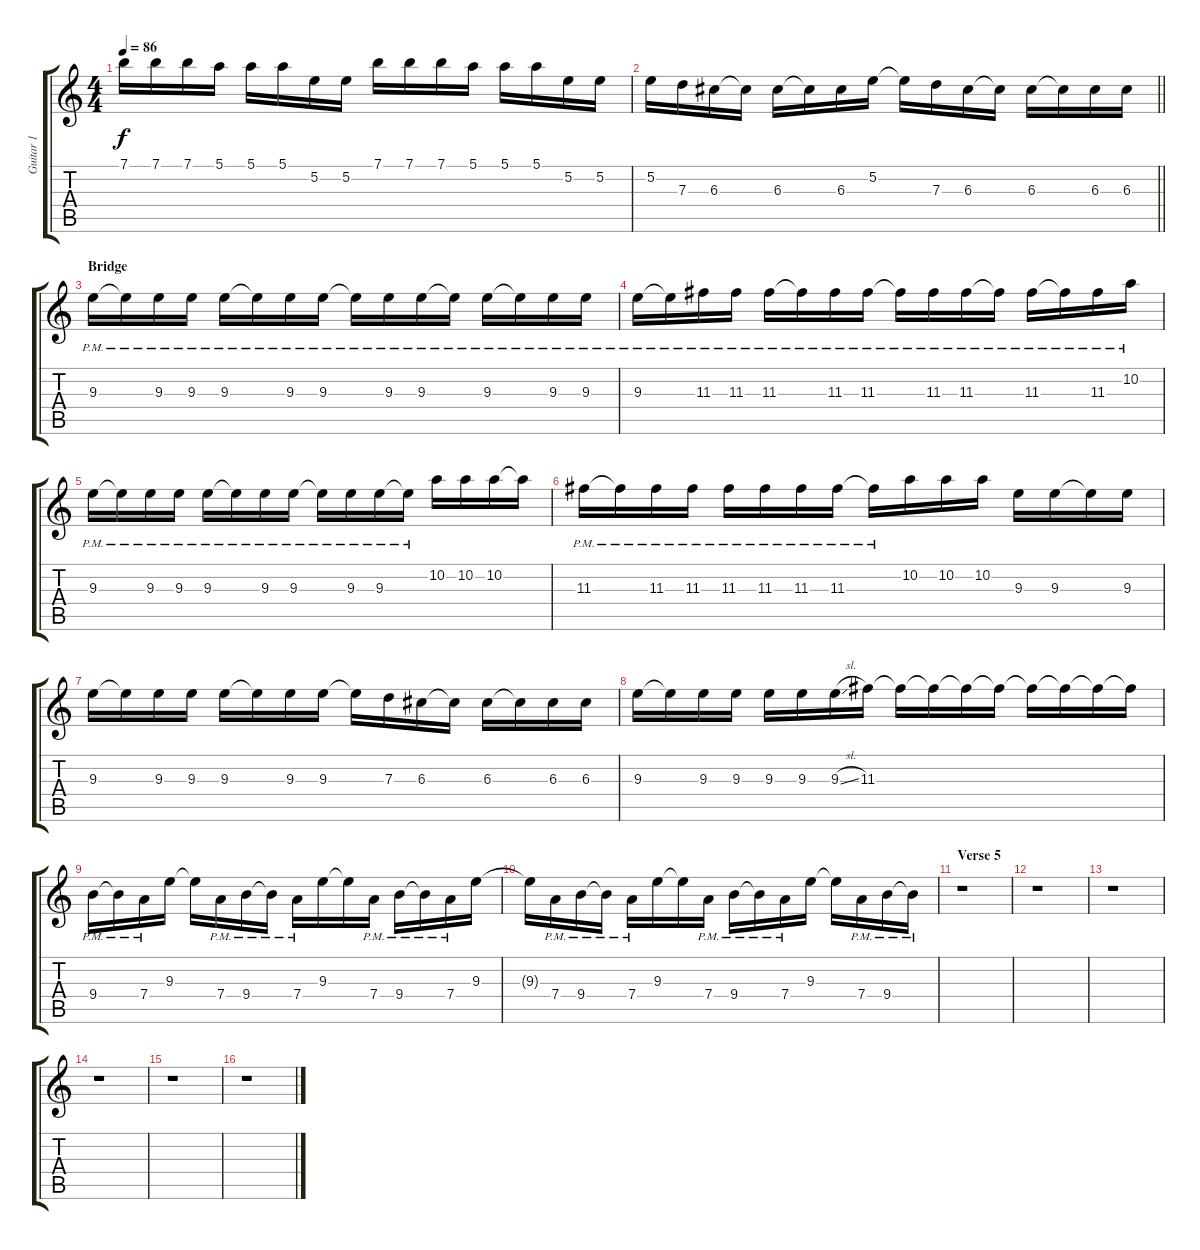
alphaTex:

\track ("Guitar 1" "Guitar 1") {instrument electricguitarclean}
\staff {score tabs}
\tuning (E4 B3 G3 D3 A2 E2) {hide}
\ts (4 4)
\tempo 86
\clef g2
\ks c
7.1.16{dy f} 7.1.16 7.1.16 5.1.16 5.1.16 5.1.16 5.2.16 5.2.16 7.1.16 7.1.16 7.1.16 5.1.16 5.1.16 5.1.16 5.2.16 5.2.16 |
\barLineRight lightlight
5.2.16 7.3.16 6.3.16 6.3{t}.16 6.3.16 6.3{t}.16 6.3.16 5.2.16 5.2{t}.16 7.3.16 6.3.16 6.3{t}.16 6.3.16 6.3{t}.16 6.3.16 6.3.16 |
\section ("" "Bridge")
9.3{pm}.16 9.3{pm t}.16 9.3{pm}.16 9.3{pm}.16 9.3{pm}.16 9.3{pm t}.16 9.3{pm}.16 9.3{pm}.16 9.3{pm t}.16 9.3{pm}.16 9.3{pm}.16 9.3{pm t}.16 9.3{pm}.16 9.3{pm t}.16 9.3{pm}.16 9.3{pm}.16 |
9.3{pm}.16 9.3{pm t}.16 11.3{pm}.16 11.3{pm}.16 11.3{pm}.16 11.3{pm t}.16 11.3{pm}.16 11.3{pm}.16 11.3{pm t}.16 11.3{pm}.16 11.3{pm}.16 11.3{pm t}.16 11.3{pm}.16 11.3{pm t}.16 11.3{pm}.16 10.2{pm}.16 |
9.3{pm}.16 9.3{pm t}.16 9.3{pm}.16 9.3{pm}.16 9.3{pm}.16 9.3{pm t}.16 9.3{pm}.16 9.3{pm}.16 9.3{pm t}.16 9.3{pm}.16 9.3{pm}.16 9.3{pm t}.16 10.2.16 10.2.16 10.2.16 10.2{t}.16 |
11.3{pm}.16 11.3{pm t}.16 11.3{pm}.16 11.3{pm}.16 11.3{pm}.16 11.3{pm}.16 11.3{pm}.16 11.3{pm}.16 11.3{pm t}.16 10.2.16 10.2.16 10.2.16 9.3.16 9.3.16 9.3{t}.16 9.3.16 |
9.3.16 9.3{t}.16 9.3.16 9.3.16 9.3.16 9.3{t}.16 9.3.16 9.3.16 9.3{t}.16 7.3.16 6.3.16 6.3{t}.16 6.3.16 6.3{t}.16 6.3.16 6.3.16 |
9.3.16 9.3{t}.16 9.3.16 9.3.16 9.3.16 9.3.16 9.3{sl}.16 11.3.16 11.3{t}.16 11.3{t}.16 11.3{t}.16 11.3{t}.16 11.3{t}.16 11.3{t}.16 11.3{t}.16 11.3{t}.16 |
9.4{pm}.16 9.4{pm t}.16 7.4{pm}.16 9.3.16 9.3{t}.16 7.4{pm}.16 9.4{pm}.16 9.4{pm t}.16 7.4{pm}.16 9.3.16 9.3{t}.16 7.4{pm}.16 9.4{pm}.16 9.4{pm t}.16 7.4{pm}.16 9.3.16 |
9.3{t}.16 7.4{pm}.16 9.4{pm}.16 9.4{pm t}.16 7.4{pm}.16 9.3.16 9.3{t}.16 7.4{pm}.16 9.4{pm}.16 9.4{pm t}.16 7.4{pm}.16 9.3.16 9.3{t}.16 7.4{pm}.16 9.4{pm}.16 9.4{pm t}.16 |
\section ("" "Verse 5")
r.1 |
r.1 |
r.1 |
r.1 |
r.1 |
r.1
